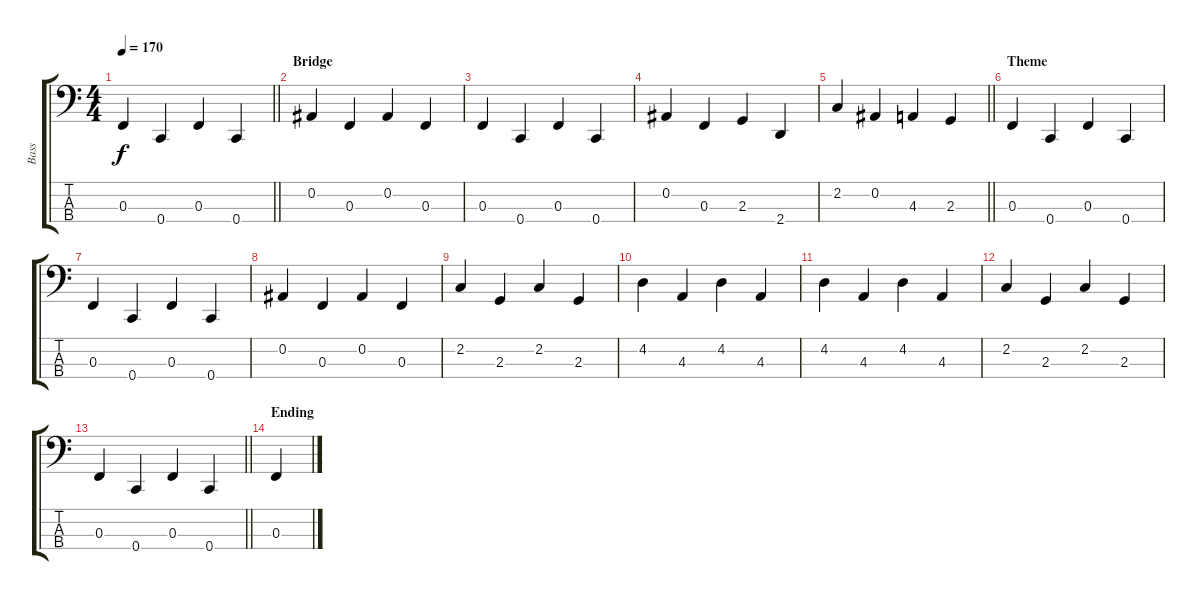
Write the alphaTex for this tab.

\track ("Bass" "Bass") {instrument electricbasspick}
\staff {score tabs}
\tuning (Eb2 Bb1 F1 C1) {hide}
\ts (4 4)
\tempo 170
\clef f4
\barLineRight lightlight
\ks c
0.3.4{dy f} 0.4.4 0.3.4 0.4.4 |
\section ("" "Bridge")
0.2.4 0.3.4 0.2.4 0.3.4 |
0.3.4 0.4.4 0.3.4 0.4.4 |
0.2.4 0.3.4 2.3.4 2.4.4 |
\barLineRight lightlight
2.2.4 0.2.4 4.3.4 2.3.4 |
\section ("" "Theme")
0.3.4 0.4.4 0.3.4 0.4.4 |
0.3.4 0.4.4 0.3.4 0.4.4 |
0.2.4 0.3.4 0.2.4 0.3.4 |
2.2.4 2.3.4 2.2.4 2.3.4 |
4.2.4 4.3.4 4.2.4 4.3.4 |
4.2.4 4.3.4 4.2.4 4.3.4 |
2.2.4 2.3.4 2.2.4 2.3.4 |
\barLineRight lightlight
0.3.4 0.4.4 0.3.4 0.4.4 |
\section ("" "Ending")
0.3.4
